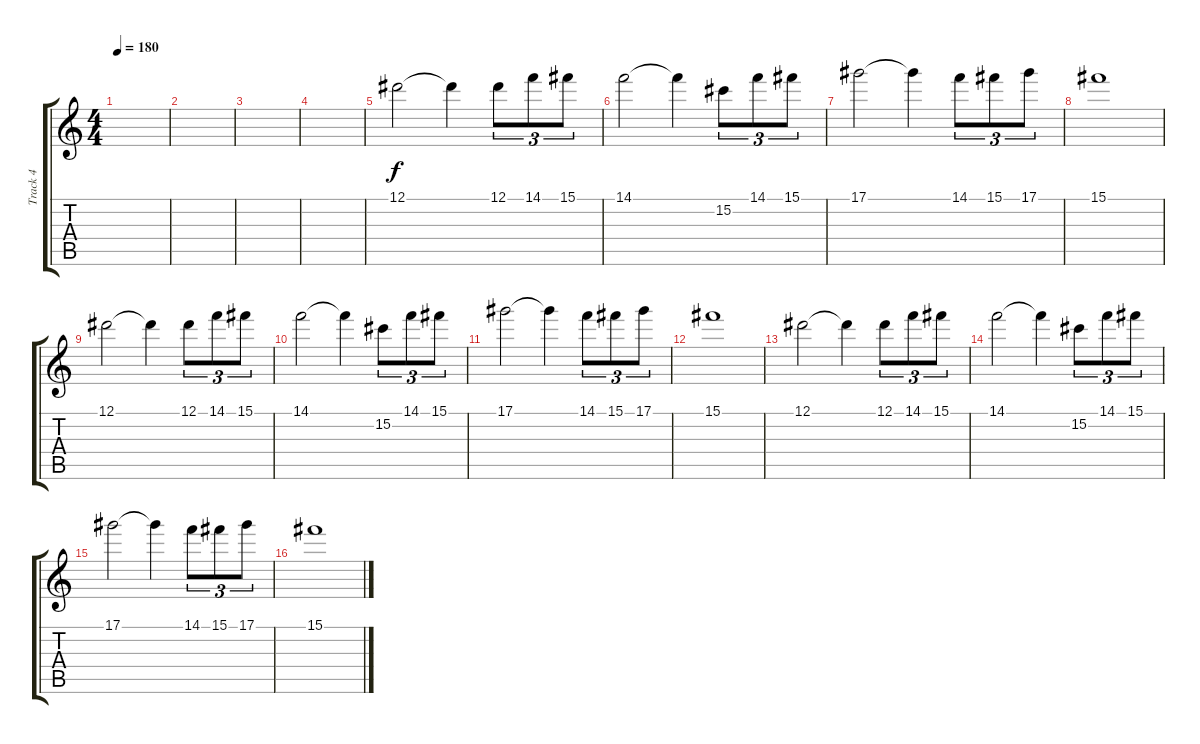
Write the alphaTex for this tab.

\track ("Track 4" "Track 4") {instrument overdrivenguitar}
\staff {score tabs}
\tuning (Eb4 Bb3 Gb3 Db3 Ab2 Eb2) {hide}
\ts (4 4)
\tempo 180
\clef g2
\ks c
|
|
|
|
12.1.2 12.1{t}.4 12.1.8{tu (3 2)} 14.1.8{tu (3 2)} 15.1.8{tu (3 2)} |
14.1.2 14.1{t}.4 15.2.8{tu (3 2)} 14.1.8{tu (3 2)} 15.1.8{tu (3 2)} |
17.1.2 17.1{t}.4 14.1.8{tu (3 2)} 15.1.8{tu (3 2)} 17.1.8{tu (3 2)} |
15.1.1 |
12.1.2 12.1{t}.4 12.1.8{tu (3 2)} 14.1.8{tu (3 2)} 15.1.8{tu (3 2)} |
14.1.2 14.1{t}.4 15.2.8{tu (3 2)} 14.1.8{tu (3 2)} 15.1.8{tu (3 2)} |
17.1.2 17.1{t}.4 14.1.8{tu (3 2)} 15.1.8{tu (3 2)} 17.1.8{tu (3 2)} |
15.1.1 |
12.1.2 12.1{t}.4 12.1.8{tu (3 2)} 14.1.8{tu (3 2)} 15.1.8{tu (3 2)} |
14.1.2 14.1{t}.4 15.2.8{tu (3 2)} 14.1.8{tu (3 2)} 15.1.8{tu (3 2)} |
17.1.2 17.1{t}.4 14.1.8{tu (3 2)} 15.1.8{tu (3 2)} 17.1.8{tu (3 2)} |
15.1.1
